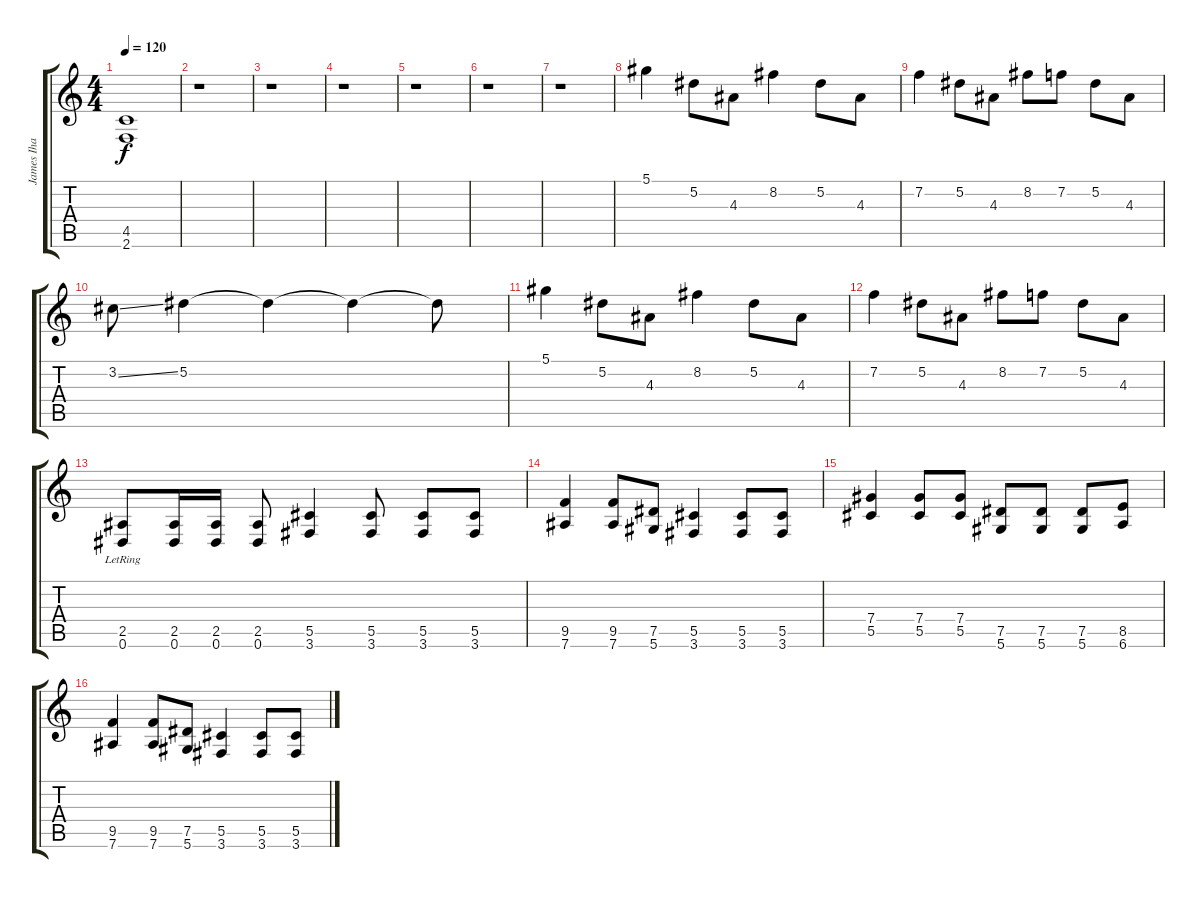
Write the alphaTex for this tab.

\track ("James Iha" "James Iha") {instrument electricguitarjazz}
\staff {score tabs}
\tuning (Eb4 Bb3 Gb3 Db3 Ab2 Eb2) {hide}
\ts (4 4)
\tempo 120
\clef g2
\ks c
(4.5{t} 2.6{t}).1{dy f} |
r.1 |
r.1 |
r.1 |
r.1 |
r.1 |
r.1{volume 10 instrument electricguitarjazz} |
5.1.4 5.2.8 4.3.8 8.2.4 5.2.8 4.3.8 |
7.2.4 5.2.8 4.3.8 8.2.8 7.2.8 5.2.8 4.3.8 |
3.2{ss}.8 5.2.4 5.2{t}.4 5.2{t}.4 5.2{t}.8 |
5.1.4 5.2.8 4.3.8 8.2.4 5.2.8 4.3.8 |
7.2.4 5.2.8 4.3.8 8.2.8 7.2.8 5.2.8 4.3.8 |
(2.5{lr} 0.6{lr}).8{volume 12 instrument lead2sawtooth} (2.5 0.6).16 (2.5 0.6).16 (2.5 0.6).8 (5.5 3.6).4 (5.5 3.6).8 (5.5 3.6).8 (5.5 3.6).8 |
(9.5 7.6).4 (9.5 7.6).8 (7.5 5.6).8 (5.5 3.6).4 (5.5 3.6).8 (5.5 3.6).8 |
(7.4 5.5).4 (7.4 5.5).8 (7.4 5.5).8 (7.5 5.6).8 (7.5 5.6).8 (7.5 5.6).8 (8.5 6.6).8 |
(9.5 7.6).4 (9.5 7.6).8 (7.5 5.6).8 (5.5 3.6).4 (5.5 3.6).8 (5.5 3.6).8
